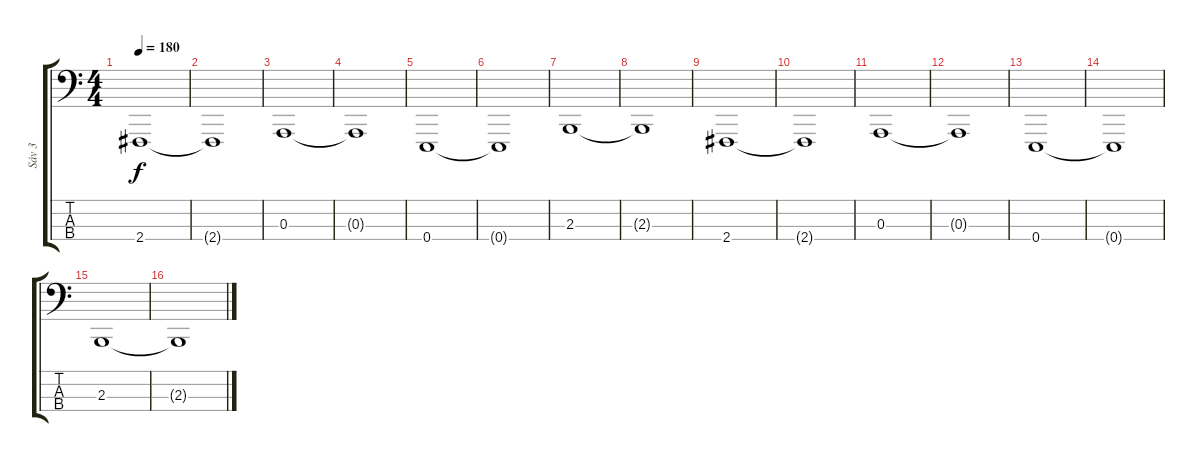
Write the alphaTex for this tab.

\track ("Sáv 3" "Sáv 3") {instrument lead1square}
\staff {score tabs}
\tuning (G2 D2 A1 E1) {hide}
\ts (4 4)
\tempo 180
\clef f4
\ks c
2.4.1{dy f} |
2.4{t}.1 |
0.3.1 |
0.3{t}.1 |
0.4.1 |
0.4{t}.1 |
2.3.1 |
2.3{t}.1 |
2.4.1 |
2.4{t}.1 |
0.3.1 |
0.3{t}.1 |
0.4.1 |
0.4{t}.1 |
2.3.1 |
2.3{t}.1
